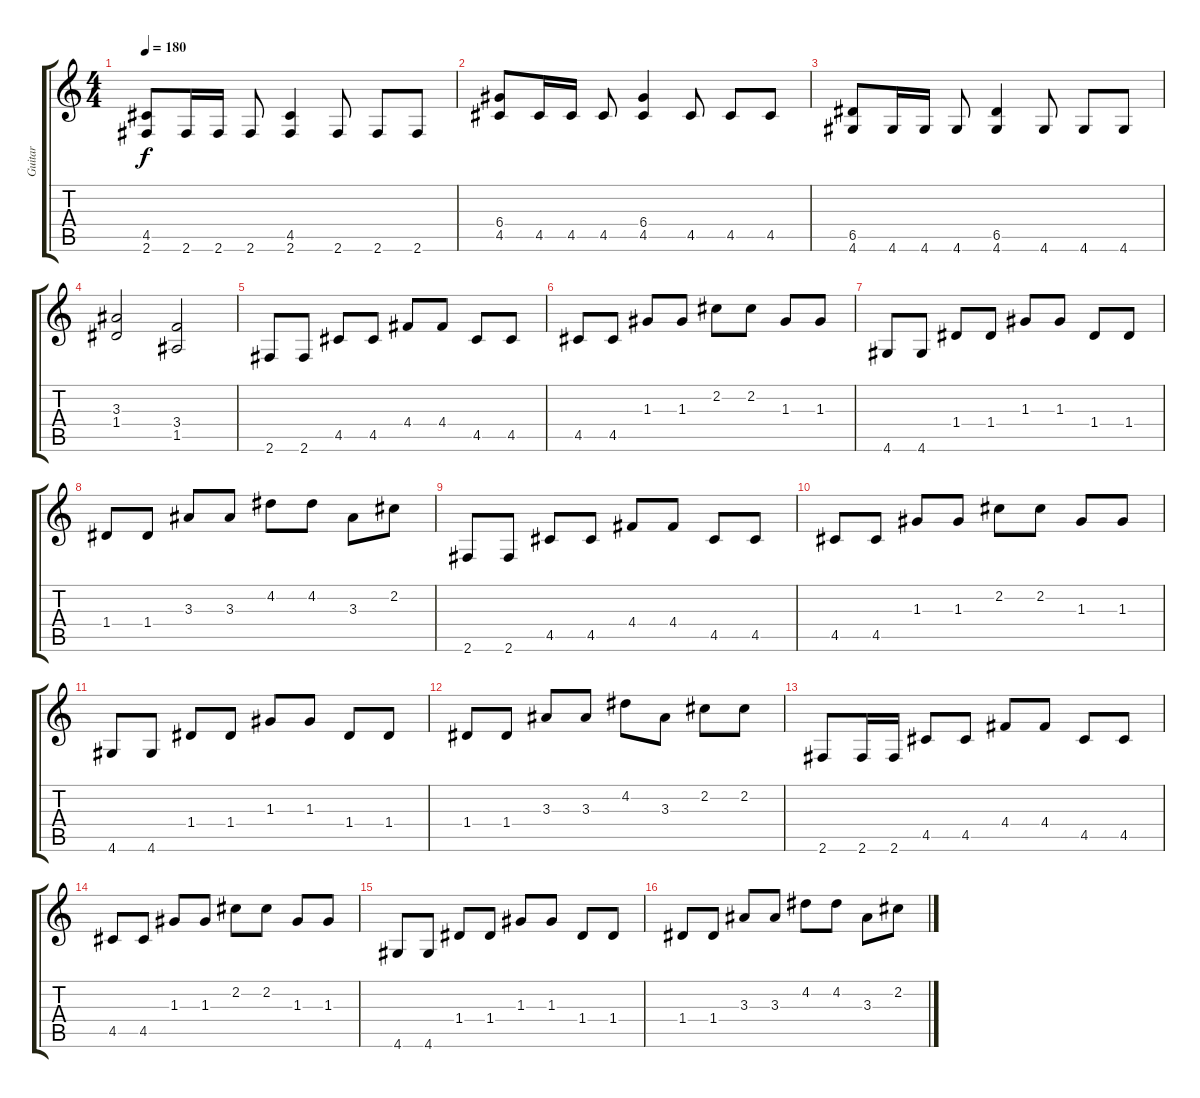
\track ("Guitar" "Guitar") {instrument distortionguitar}
\staff {score tabs}
\tuning (E4 B3 G3 D3 A2 E2) {hide}
\ts (4 4)
\tempo 180
\clef g2
\ks c
(4.5 2.6).8{dy f} 2.6.16 2.6.16 2.6.8 (4.5 2.6).4 2.6.8 2.6.8 2.6.8 |
(6.4 4.5).8 4.5.16 4.5.16 4.5.8 (6.4 4.5).4 4.5.8 4.5.8 4.5.8 |
(6.5 4.6).8 4.6.16 4.6.16 4.6.8 (6.5 4.6).4 4.6.8 4.6.8 4.6.8 |
(3.3 1.4).2 (3.4 1.5).2 |
2.6.8 2.6.8 4.5.8 4.5.8 4.4.8 4.4.8 4.5.8 4.5.8 |
4.5.8 4.5.8 1.3.8 1.3.8 2.2.8 2.2.8 1.3.8 1.3.8 |
4.6.8 4.6.8 1.4.8 1.4.8 1.3.8 1.3.8 1.4.8 1.4.8 |
1.4.8 1.4.8 3.3.8 3.3.8 4.2.8 4.2.8 3.3.8 2.2.8 |
2.6.8 2.6.8 4.5.8 4.5.8 4.4.8 4.4.8 4.5.8 4.5.8 |
4.5.8 4.5.8 1.3.8 1.3.8 2.2.8 2.2.8 1.3.8 1.3.8 |
4.6.8 4.6.8 1.4.8 1.4.8 1.3.8 1.3.8 1.4.8 1.4.8 |
1.4.8 1.4.8 3.3.8 3.3.8 4.2.8 3.3.8 2.2.8 2.2.8 |
2.6.8 2.6.16 2.6.16 4.5.8 4.5.8 4.4.8 4.4.8 4.5.8 4.5.8 |
4.5.8 4.5.8 1.3.8 1.3.8 2.2.8 2.2.8 1.3.8 1.3.8 |
4.6.8 4.6.8 1.4.8 1.4.8 1.3.8 1.3.8 1.4.8 1.4.8 |
1.4.8 1.4.8 3.3.8 3.3.8 4.2.8 4.2.8 3.3.8 2.2.8
